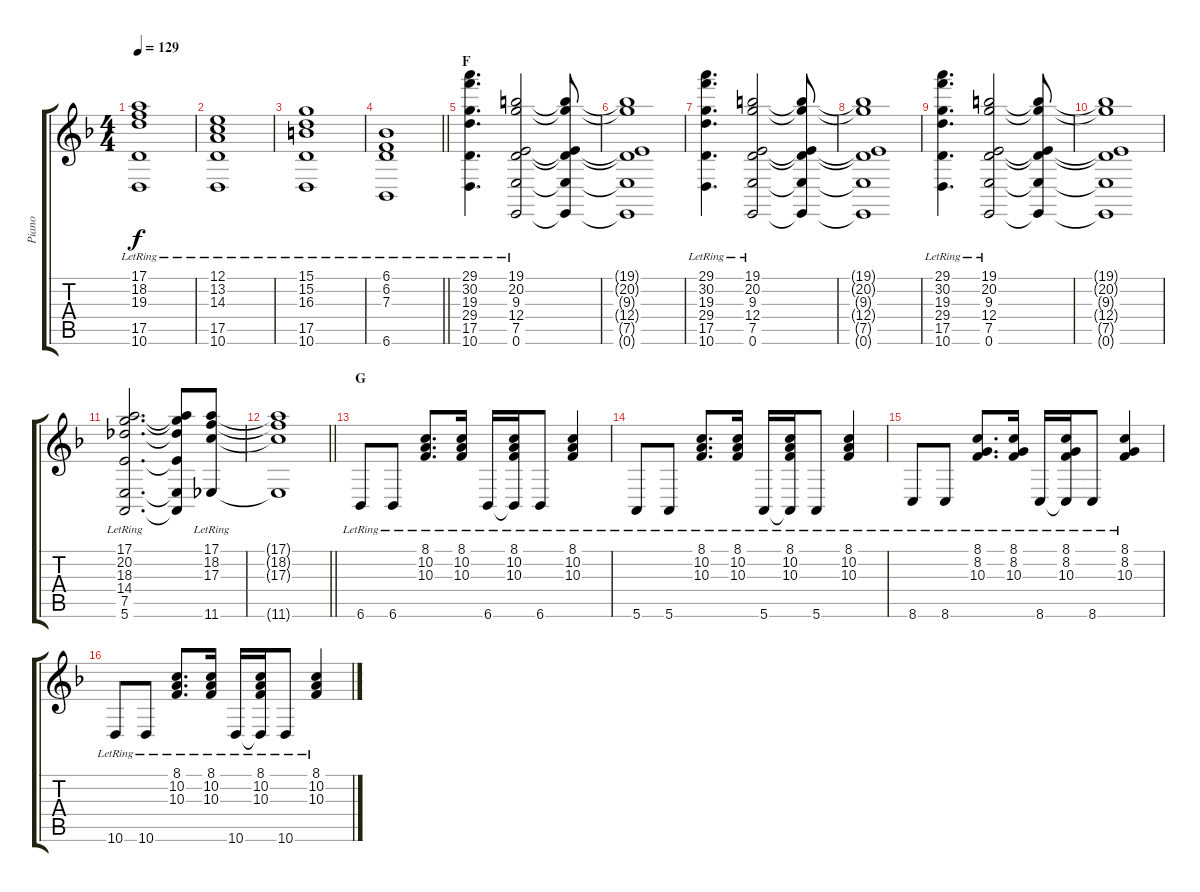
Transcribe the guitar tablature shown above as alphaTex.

\track ("Piano" "Piano") {instrument brightacousticpiano}
\staff {score tabs}
\tuning (E4 B3 G3 D3 A2 E2) {hide}
\ts (4 4)
\tempo 129
\clef g2
\ks f
(17.1{lr} 18.2{lr} 19.3{lr} 17.5{lr} 10.6{lr}).1{dy f} |
(12.1{lr} 13.2{lr} 14.3{lr} 17.5{lr} 10.6{lr}).1 |
(15.1{lr} 15.2{lr} 16.3{lr} 17.5{lr} 10.6{lr}).1 |
\barLineRight lightlight
(6.1{lr} 6.2{lr} 7.3{lr} 6.6{lr}).1 |
\section ("" "F")
(29.1{lr} 30.2{lr} 19.3{lr} 29.4{lr} 17.5{lr} 10.6{lr}).4{d} (19.1{lr} 20.2{lr} 9.3{lr} 12.4{lr} 7.5{lr} 0.6{lr}).2 (19.1{t} 20.2{t} 9.3{t} 12.4{t} 7.5{t} 0.6{t}).8 |
(19.1{t} 20.2{t} 9.3{t} 12.4{t} 7.5{t} 0.6{t}).1 |
(29.1{lr} 30.2{lr} 19.3{lr} 29.4{lr} 17.5{lr} 10.6{lr}).4{d} (19.1{lr} 20.2{lr} 9.3{lr} 12.4{lr} 7.5{lr} 0.6{lr}).2 (19.1{t} 20.2{t} 9.3{t} 12.4{t} 7.5{t} 0.6{t}).8 |
(19.1{t} 20.2{t} 9.3{t} 12.4{t} 7.5{t} 0.6{t}).1 |
(29.1{lr} 30.2{lr} 19.3{lr} 29.4{lr} 17.5{lr} 10.6{lr}).4{d} (19.1{lr} 20.2{lr} 9.3{lr} 12.4{lr} 7.5{lr} 0.6{lr}).2 (19.1{t} 20.2{t} 9.3{t} 12.4{t} 7.5{t} 0.6{t}).8 |
(19.1{t} 20.2{t} 9.3{t} 12.4{t} 7.5{t} 0.6{t}).1 |
(17.1{lr} 20.2{lr} 18.3{lr} 14.4{lr} 7.5{lr} 5.6{lr}).2{d} (17.1{t} 20.2{t} 18.3{t} 14.4{t} 7.5{t} 5.6{t}).8 (17.1{lr} 18.2{lr} 17.3{lr} 11.6{lr}).8 |
\barLineRight lightlight
(17.1{t} 18.2{t} 17.3{t} 11.6{t}).1 |
\section ("" "G")
6.6{lr}.8 6.6{lr}.8 (8.1{lr} 10.2{lr} 10.3{lr}).8{d} (8.1{lr} 10.2{lr} 10.3{lr}).16 6.6{lr}.16 (8.1{lr} 10.2{lr} 10.3{lr} 6.6{t}).16 6.6{lr}.8 (8.1{lr} 10.2{lr} 10.3{lr}).4 |
5.6{lr}.8 5.6{lr}.8 (8.1{lr} 10.2{lr} 10.3{lr}).8{d} (8.1{lr} 10.2{lr} 10.3{lr}).16 5.6{lr}.16 (8.1{lr} 10.2{lr} 10.3{lr} 5.6{t}).16 5.6{lr}.8 (8.1{lr} 10.2{lr} 10.3{lr}).4 |
8.6{lr}.8 8.6{lr}.8 (8.1{lr} 8.2{lr} 10.3{lr}).8{d} (8.1{lr} 8.2{lr} 10.3{lr}).16 8.6{lr}.16 (8.1{lr} 8.2{lr} 10.3{lr} 8.6{t}).16 8.6{lr}.8 (8.1{lr} 8.2{lr} 10.3{lr}).4 |
10.6{lr}.8 10.6{lr}.8 (8.1{lr} 10.2{lr} 10.3{lr}).8{d} (8.1{lr} 10.2{lr} 10.3{lr}).16 10.6{lr}.16 (8.1{lr} 10.2{lr} 10.3{lr} 10.6{t}).16 10.6{lr}.8 (8.1{lr} 10.2{lr} 10.3{lr}).4
